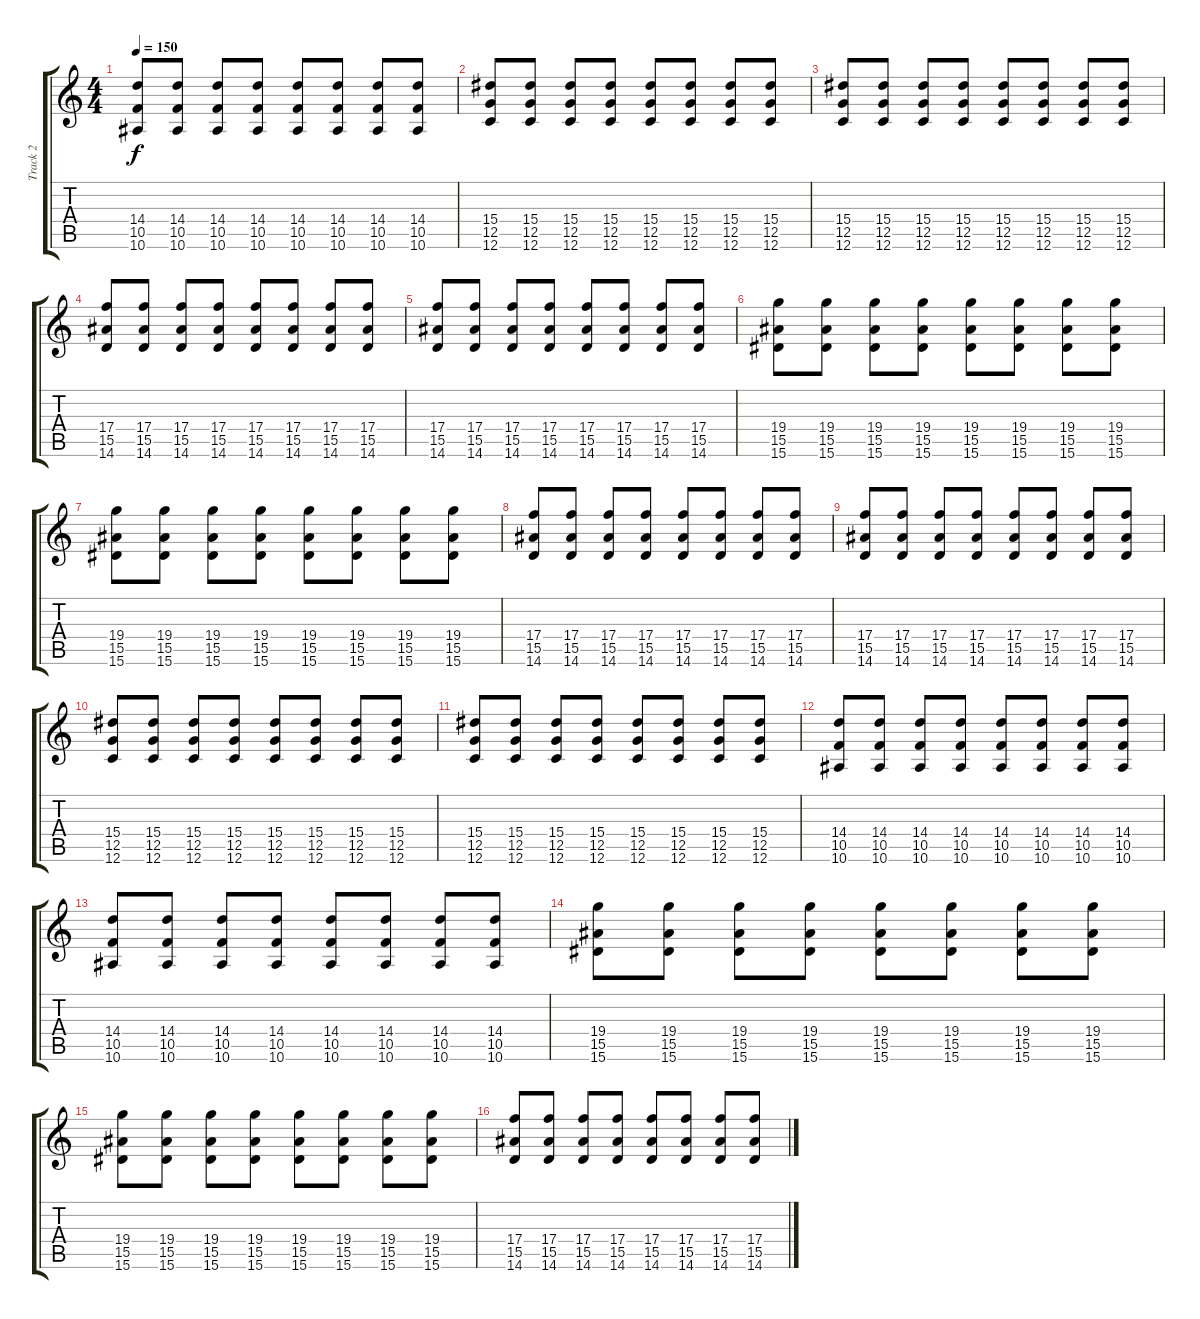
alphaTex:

\track ("Track 2" "Track 2") {instrument distortionguitar}
\staff {score tabs}
\tuning (D4 A3 F3 C3 G2 C2) {hide}
\ts (4 4)
\tempo 150
\clef g2
\ks c
(14.4 10.5 10.6).8{dy f} (14.4 10.5 10.6).8 (14.4 10.5 10.6).8 (14.4 10.5 10.6).8 (14.4 10.5 10.6).8 (14.4 10.5 10.6).8 (14.4 10.5 10.6).8 (14.4 10.5 10.6).8 |
(15.4 12.5 12.6).8 (15.4 12.5 12.6).8 (15.4 12.5 12.6).8 (15.4 12.5 12.6).8 (15.4 12.5 12.6).8 (15.4 12.5 12.6).8 (15.4 12.5 12.6).8 (15.4 12.5 12.6).8 |
(15.4 12.5 12.6).8 (15.4 12.5 12.6).8 (15.4 12.5 12.6).8 (15.4 12.5 12.6).8 (15.4 12.5 12.6).8 (15.4 12.5 12.6).8 (15.4 12.5 12.6).8 (15.4 12.5 12.6).8 |
(17.4 15.5 14.6).8 (17.4 15.5 14.6).8 (17.4 15.5 14.6).8 (17.4 15.5 14.6).8 (17.4 15.5 14.6).8 (17.4 15.5 14.6).8 (17.4 15.5 14.6).8 (17.4 15.5 14.6).8 |
(17.4 15.5 14.6).8 (17.4 15.5 14.6).8 (17.4 15.5 14.6).8 (17.4 15.5 14.6).8 (17.4 15.5 14.6).8 (17.4 15.5 14.6).8 (17.4 15.5 14.6).8 (17.4 15.5 14.6).8 |
(19.4 15.5 15.6).8 (19.4 15.5 15.6).8 (19.4 15.5 15.6).8 (19.4 15.5 15.6).8 (19.4 15.5 15.6).8 (19.4 15.5 15.6).8 (19.4 15.5 15.6).8 (19.4 15.5 15.6).8 |
(19.4 15.5 15.6).8 (19.4 15.5 15.6).8 (19.4 15.5 15.6).8 (19.4 15.5 15.6).8 (19.4 15.5 15.6).8 (19.4 15.5 15.6).8 (19.4 15.5 15.6).8 (19.4 15.5 15.6).8 |
(17.4 15.5 14.6).8 (17.4 15.5 14.6).8 (17.4 15.5 14.6).8 (17.4 15.5 14.6).8 (17.4 15.5 14.6).8 (17.4 15.5 14.6).8 (17.4 15.5 14.6).8 (17.4 15.5 14.6).8 |
(17.4 15.5 14.6).8 (17.4 15.5 14.6).8 (17.4 15.5 14.6).8 (17.4 15.5 14.6).8 (17.4 15.5 14.6).8 (17.4 15.5 14.6).8 (17.4 15.5 14.6).8 (17.4 15.5 14.6).8 |
(15.4 12.5 12.6).8 (15.4 12.5 12.6).8 (15.4 12.5 12.6).8 (15.4 12.5 12.6).8 (15.4 12.5 12.6).8 (15.4 12.5 12.6).8 (15.4 12.5 12.6).8 (15.4 12.5 12.6).8 |
(15.4 12.5 12.6).8 (15.4 12.5 12.6).8 (15.4 12.5 12.6).8 (15.4 12.5 12.6).8 (15.4 12.5 12.6).8 (15.4 12.5 12.6).8 (15.4 12.5 12.6).8 (15.4 12.5 12.6).8 |
(14.4 10.5 10.6).8 (14.4 10.5 10.6).8 (14.4 10.5 10.6).8 (14.4 10.5 10.6).8 (14.4 10.5 10.6).8 (14.4 10.5 10.6).8 (14.4 10.5 10.6).8 (14.4 10.5 10.6).8 |
(14.4 10.5 10.6).8 (14.4 10.5 10.6).8 (14.4 10.5 10.6).8 (14.4 10.5 10.6).8 (14.4 10.5 10.6).8 (14.4 10.5 10.6).8 (14.4 10.5 10.6).8 (14.4 10.5 10.6).8 |
(19.4 15.5 15.6).8 (19.4 15.5 15.6).8 (19.4 15.5 15.6).8 (19.4 15.5 15.6).8 (19.4 15.5 15.6).8 (19.4 15.5 15.6).8 (19.4 15.5 15.6).8 (19.4 15.5 15.6).8 |
(19.4 15.5 15.6).8 (19.4 15.5 15.6).8 (19.4 15.5 15.6).8 (19.4 15.5 15.6).8 (19.4 15.5 15.6).8 (19.4 15.5 15.6).8 (19.4 15.5 15.6).8 (19.4 15.5 15.6).8 |
(17.4 15.5 14.6).8 (17.4 15.5 14.6).8 (17.4 15.5 14.6).8 (17.4 15.5 14.6).8 (17.4 15.5 14.6).8 (17.4 15.5 14.6).8 (17.4 15.5 14.6).8 (17.4 15.5 14.6).8
